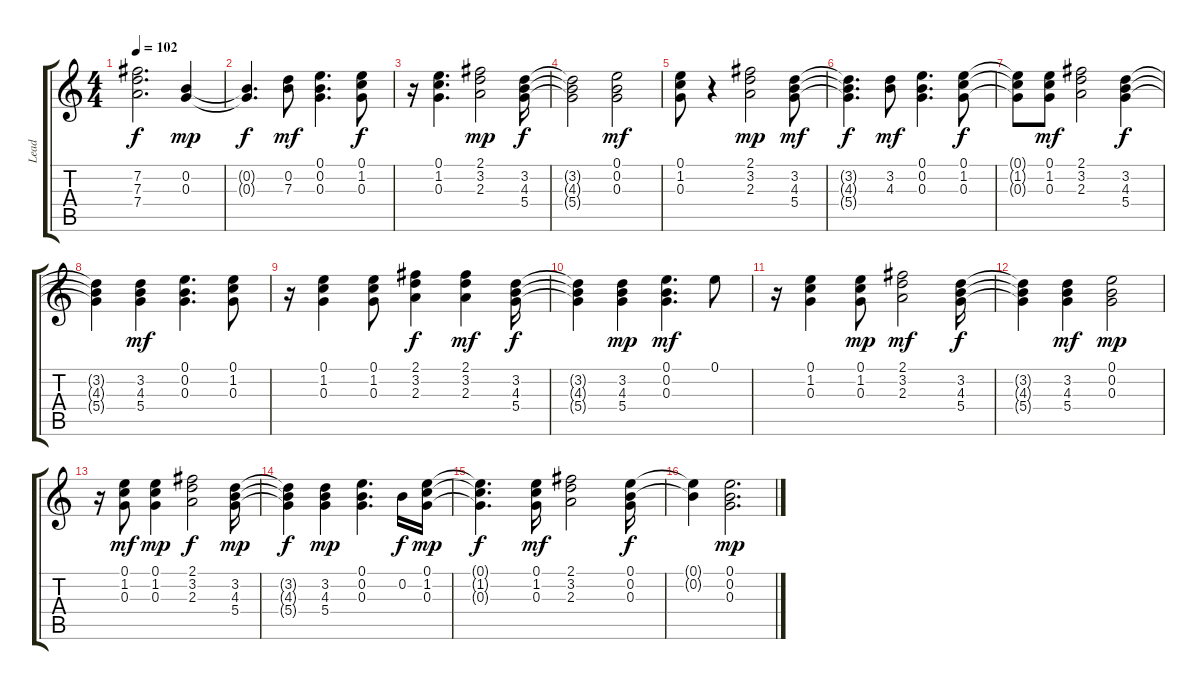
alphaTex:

\track ("Lead" "Lead") {instrument electricguitarclean}
\staff {score tabs}
\tuning (E4 B3 G3 D3 A2 E2) {hide}
\ts (4 4)
\tempo 102
\clef g2
\ks c
(7.2{t} 7.3{t} 7.4{t}).2{d dy f} (0.2 0.3).4{dy mp} |
(0.2{t} 0.3{t}).4{d dy f} (0.2 7.3).8{dy mf} (0.1 0.2 0.3).4{d} (0.1 1.2 0.3).8{dy f} |
r.16 (0.1 1.2 0.3).4{d} (2.1 3.2 2.3).2{dy mp} (3.2 4.3 5.4).16{dy f} |
(3.2{t} 4.3{t} 5.4{t}).2 (0.1 0.2 0.3).2{dy mf} |
(0.1 1.2 0.3).8 r.4 (2.1 3.2 2.3).2{dy mp} (3.2 4.3 5.4).8{dy mf} |
(3.2{t} 4.3{t} 5.4{t}).4{d dy f} (3.2 4.3).8{dy mf} (0.1 0.2 0.3).4{d} (0.1 1.2 0.3).8{dy f} |
(0.1{t} 1.2{t} 0.3{t}).8 (0.1 1.2 0.3).8{dy mf} (2.1 3.2 2.3).2 (3.2 4.3 5.4).4{dy f} |
(3.2{t} 4.3{t} 5.4{t}).4 (3.2 4.3 5.4).4{dy mf} (0.1 0.2 0.3).4{d} (0.1 1.2 0.3).8 |
r.16 (0.1 1.2 0.3).4 (0.1 1.2 0.3).8 (2.1 3.2 2.3).4{dy f} (2.1 3.2 2.3).4{dy mf} (3.2 4.3 5.4).16{dy f} |
(3.2{t} 4.3{t} 5.4{t}).4 (3.2 4.3 5.4).4{dy mp} (0.1 0.2 0.3).4{d dy mf} 0.1.8 |
r.16 (0.1 1.2 0.3).4 (0.1 1.2 0.3).8{dy mp} (2.1 3.2 2.3).2{dy mf} (3.2 4.3 5.4).16{dy f} |
(3.2{t} 4.3{t} 5.4{t}).4 (3.2 4.3 5.4).4{dy mf} (0.1 0.2 0.3).2{dy mp} |
r.16 (0.1 1.2 0.3).8{dy mf} (0.1 1.2 0.3).4{dy mp} (2.1 3.2 2.3).2{dy f} (3.2 4.3 5.4).16{dy mp} |
(3.2{t} 4.3{t} 5.4{t}).4{dy f} (3.2 4.3 5.4).4{dy mp} (0.1 0.2 0.3).4{d} 0.2.16{dy f} (0.1 1.2 0.3).16{dy mp} |
(0.1{t} 1.2{t} 0.3{t}).4{d dy f} (0.1 1.2 0.3).16{dy mf} (2.1 3.2 2.3).2 (0.1 0.2 0.3).16{dy f} |
(0.1{t} 0.2{t}).4 (0.1 0.2 0.3).2{d dy mp}
